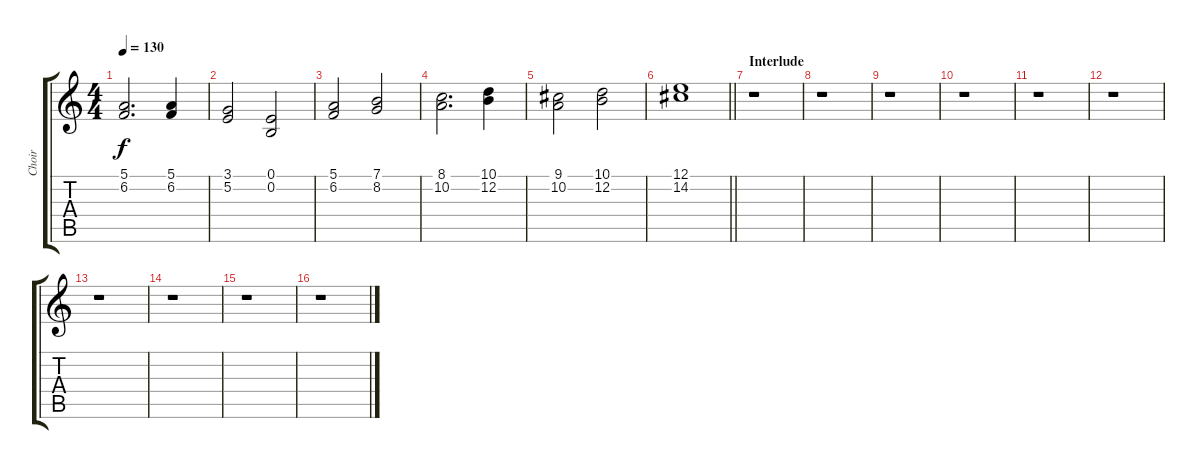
\track ("Choir " "Choir ") {instrument choiraahs}
\staff {score tabs}
\tuning (E4 B3 G3 D3 A2 E2) {hide}
\ts (4 4)
\tempo 130
\clef g2
\ks c
(5.1 6.2).2{d dy f} (5.1 6.2).4 |
(3.1 5.2).2 (0.1 0.2).2 |
(5.1 6.2).2 (7.1 8.2).2 |
(8.1 10.2).2{d} (10.1 12.2).4 |
(9.1 10.2).2 (10.1 12.2).2 |
\barLineRight lightlight
(12.1 14.2).1 |
\section ("" "Interlude ")
r.1 |
r.1 |
r.1 |
r.1 |
r.1 |
r.1 |
r.1 |
r.1 |
r.1 |
r.1
